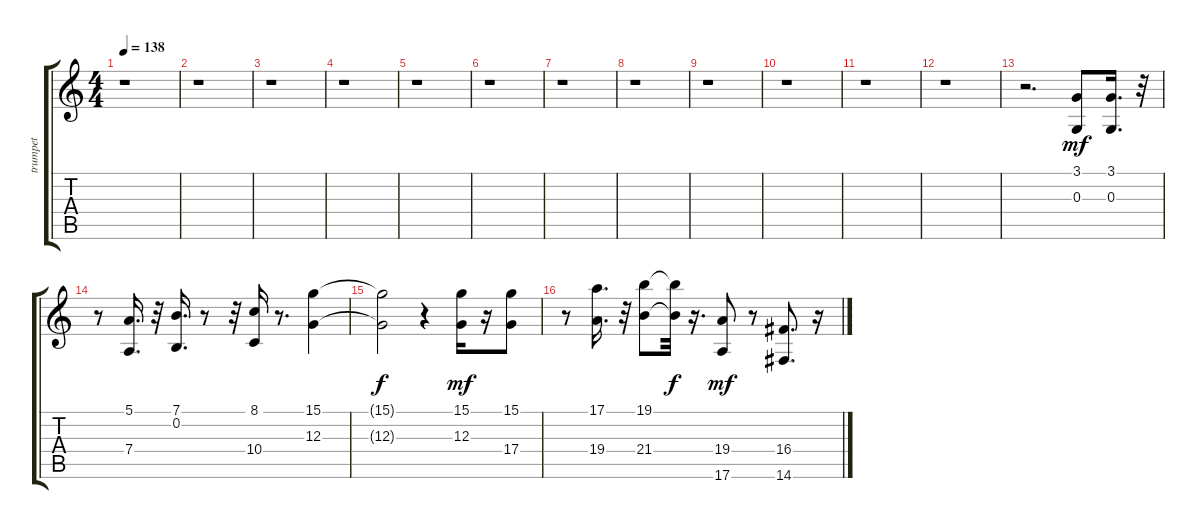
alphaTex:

\track ("trumpet " "trumpet ") {instrument trumpet}
\staff {score tabs}
\tuning (E4 B3 G3 D3 A2 E2) {hide}
\ts (4 4)
\tempo 138
\clef g2
\ks c
r.1{dy mf} |
r.1 |
r.1 |
r.1 |
r.1 |
r.1 |
r.1 |
r.1 |
r.1 |
r.1 |
r.1 |
r.1 |
r.2{d} (3.1 0.3).8 (3.1 0.3).16{d} r.32 |
r.8 (5.1 7.4).16{d} r.32 (7.1 0.2).16{d} r.8 r.32 (8.1 10.4).16 r.8{d} (15.1 12.3).4 |
(15.1{t} 12.3{t}).2{dy f} r.4 (15.1 12.3).16{dy mf} r.16 (15.1 17.4).8 |
r.8 (17.1 19.4).16{d} r.32 (19.1 21.4).8 (19.1{t} 21.4{t}).32{dy f} r.16{d} (19.4 17.6).8{dy mf} r.8 (16.4 14.6).8{d} r.16
